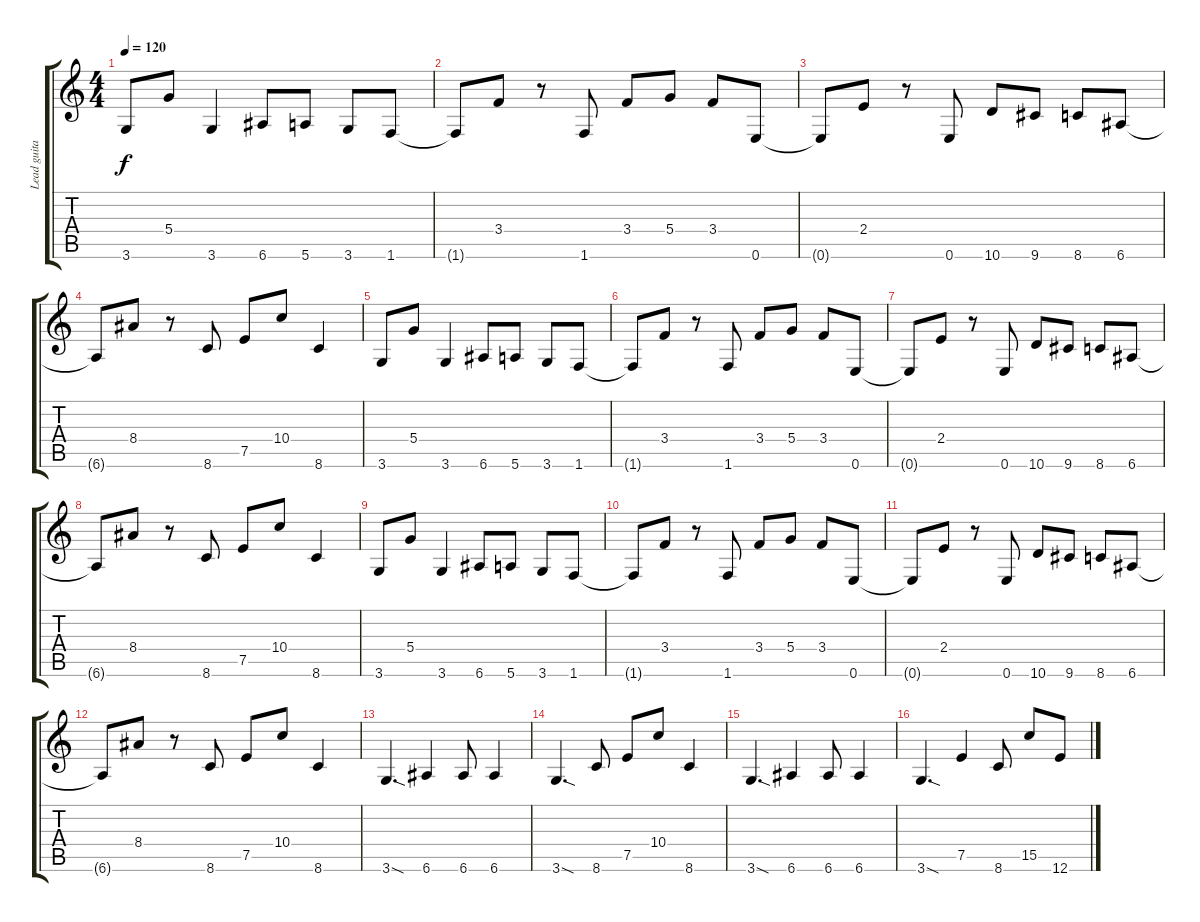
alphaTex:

\track ("Lead guitar" "Lead guita") {instrument distortionguitar}
\staff {score tabs}
\tuning (E4 B3 G3 D3 A2 E2) {hide}
\ts (4 4)
\tempo 120
\clef g2
\ks c
3.6.8{dy f} 5.4.8 3.6.4 6.6.8 5.6.8 3.6.8 1.6.8 |
1.6{t}.8 3.4.8 r.8 1.6.8 3.4.8 5.4.8 3.4.8 0.6.8 |
0.6{t}.8 2.4.8 r.8 0.6.8 10.6.8 9.6.8 8.6.8 6.6.8 |
6.6{t}.8 8.4.8 r.8 8.6.8 7.5.8 10.4.8 8.6.4 |
3.6.8 5.4.8 3.6.4 6.6.8 5.6.8 3.6.8 1.6.8 |
1.6{t}.8 3.4.8 r.8 1.6.8 3.4.8 5.4.8 3.4.8 0.6.8 |
0.6{t}.8 2.4.8 r.8 0.6.8 10.6.8 9.6.8 8.6.8 6.6.8 |
6.6{t}.8 8.4.8 r.8 8.6.8 7.5.8 10.4.8 8.6.4 |
3.6.8 5.4.8 3.6.4 6.6.8 5.6.8 3.6.8 1.6.8 |
1.6{t}.8 3.4.8 r.8 1.6.8 3.4.8 5.4.8 3.4.8 0.6.8 |
0.6{t}.8 2.4.8 r.8 0.6.8 10.6.8 9.6.8 8.6.8 6.6.8 |
6.6{t}.8 8.4.8 r.8 8.6.8 7.5.8 10.4.8 8.6.4 |
3.6{sod}.4{d} 6.6.4 6.6.8 6.6.4 |
3.6{sod}.4{d} 8.6.8 7.5.8 10.4.8 8.6.4 |
3.6{sod}.4{d} 6.6.4 6.6.8 6.6.4 |
3.6{sod}.4{d} 7.5.4 8.6.8 15.5.8 12.6.8
